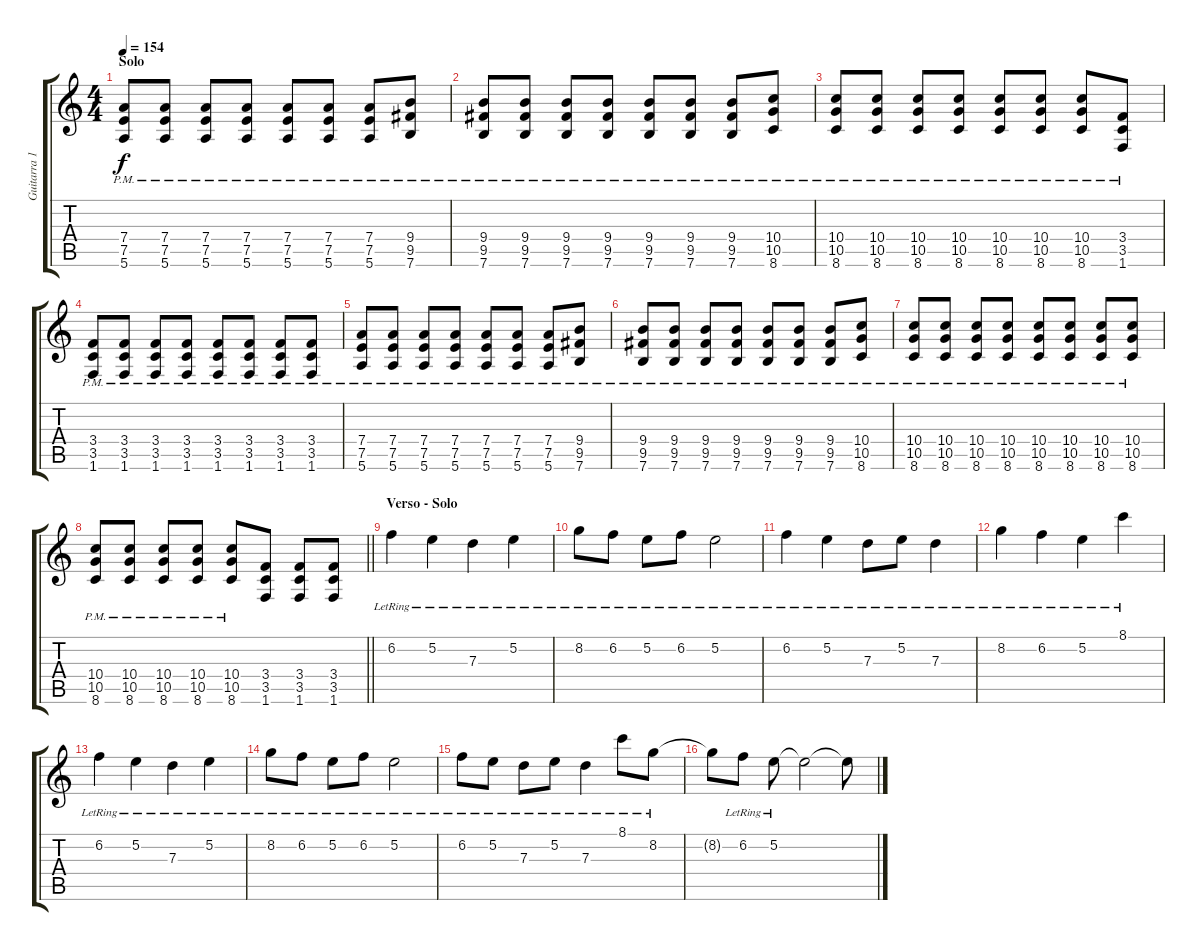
\track ("Guitarra 1" "Guitarra 1") {instrument overdrivenguitar}
\staff {score tabs}
\tuning (E4 B3 G3 D3 A2 E2) {hide}
\ts (4 4)
\section ("" "Solo")
\tempo 154
\clef g2
\ks c
(7.4{pm} 7.5{pm} 5.6{pm}).8{dy f balance 2} (7.4{pm} 7.5{pm} 5.6{pm}).8 (7.4{pm} 7.5{pm} 5.6{pm}).8 (7.4{pm} 7.5{pm} 5.6{pm}).8 (7.4{pm} 7.5{pm} 5.6{pm}).8 (7.4{pm} 7.5{pm} 5.6{pm}).8 (7.4{pm} 7.5{pm} 5.6{pm}).8 (9.4{pm} 9.5{pm} 7.6{pm}).8 |
(9.4{pm} 9.5{pm} 7.6{pm}).8 (9.4{pm} 9.5{pm} 7.6{pm}).8 (9.4{pm} 9.5{pm} 7.6{pm}).8 (9.4{pm} 9.5{pm} 7.6{pm}).8 (9.4{pm} 9.5{pm} 7.6{pm}).8 (9.4{pm} 9.5{pm} 7.6{pm}).8 (9.4{pm} 9.5{pm} 7.6{pm}).8 (10.4{pm} 10.5{pm} 8.6{pm}).8 |
(10.4{pm} 10.5{pm} 8.6{pm}).8 (10.4{pm} 10.5{pm} 8.6{pm}).8 (10.4{pm} 10.5{pm} 8.6{pm}).8 (10.4{pm} 10.5{pm} 8.6{pm}).8 (10.4{pm} 10.5{pm} 8.6{pm}).8 (10.4{pm} 10.5{pm} 8.6{pm}).8 (10.4{pm} 10.5{pm} 8.6{pm}).8 (3.4{pm} 3.5{pm} 1.6{pm}).8 |
(3.4{pm} 3.5{pm} 1.6{pm}).8 (3.4{pm} 3.5{pm} 1.6{pm}).8 (3.4{pm} 3.5{pm} 1.6{pm}).8 (3.4{pm} 3.5{pm} 1.6{pm}).8 (3.4{pm} 3.5{pm} 1.6{pm}).8 (3.4{pm} 3.5{pm} 1.6{pm}).8 (3.4{pm} 3.5{pm} 1.6{pm}).8 (3.4{pm} 3.5{pm} 1.6{pm}).8 |
(7.4{pm} 7.5{pm} 5.6{pm}).8 (7.4{pm} 7.5{pm} 5.6{pm}).8 (7.4{pm} 7.5{pm} 5.6{pm}).8 (7.4{pm} 7.5{pm} 5.6{pm}).8 (7.4{pm} 7.5{pm} 5.6{pm}).8 (7.4{pm} 7.5{pm} 5.6{pm}).8 (7.4{pm} 7.5{pm} 5.6{pm}).8 (9.4{pm} 9.5{pm} 7.6{pm}).8 |
(9.4{pm} 9.5{pm} 7.6{pm}).8 (9.4{pm} 9.5{pm} 7.6{pm}).8 (9.4{pm} 9.5{pm} 7.6{pm}).8 (9.4{pm} 9.5{pm} 7.6{pm}).8 (9.4{pm} 9.5{pm} 7.6{pm}).8 (9.4{pm} 9.5{pm} 7.6{pm}).8 (9.4{pm} 9.5{pm} 7.6{pm}).8 (10.4{pm} 10.5{pm} 8.6{pm}).8 |
(10.4{pm} 10.5{pm} 8.6{pm}).8 (10.4{pm} 10.5{pm} 8.6{pm}).8 (10.4{pm} 10.5{pm} 8.6{pm}).8 (10.4{pm} 10.5{pm} 8.6{pm}).8 (10.4{pm} 10.5{pm} 8.6{pm}).8 (10.4{pm} 10.5{pm} 8.6{pm}).8 (10.4{pm} 10.5{pm} 8.6{pm}).8 (10.4{pm} 10.5{pm} 8.6{pm}).8 |
\barLineRight lightlight
(10.4{pm} 10.5{pm} 8.6{pm}).8 (10.4{pm} 10.5{pm} 8.6{pm}).8 (10.4{pm} 10.5{pm} 8.6{pm}).8 (10.4{pm} 10.5{pm} 8.6{pm}).8 (10.4{pm} 10.5{pm} 8.6{pm}).8 (3.4 3.5 1.6).8 (3.4 3.5 1.6).8 (3.4 3.5 1.6).8 |
\section ("" "Verso - Solo")
6.2{lr}.4{volume 10} 5.2{lr}.4 7.3{lr}.4 5.2{lr}.4 |
8.2{lr}.8 6.2{lr}.8 5.2{lr}.8 6.2{lr}.8 5.2{lr}.2 |
6.2{lr}.4 5.2{lr}.4 7.3{lr}.8 5.2{lr}.8 7.3{lr}.4 |
8.2{lr}.4 6.2{lr}.4 5.2{lr}.4 8.1{lr}.4 |
6.2{lr}.4 5.2{lr}.4 7.3{lr}.4 5.2{lr}.4 |
8.2{lr}.8 6.2{lr}.8 5.2{lr}.8 6.2{lr}.8 5.2{lr}.2 |
6.2{lr}.8 5.2{lr}.8 7.3{lr}.8 5.2{lr}.8 7.3{lr}.4 8.1{lr}.8 8.2{lr}.8 |
8.2{t}.8 6.2{lr}.8 5.2{lr}.8 5.2{t}.2 5.2{t}.8
